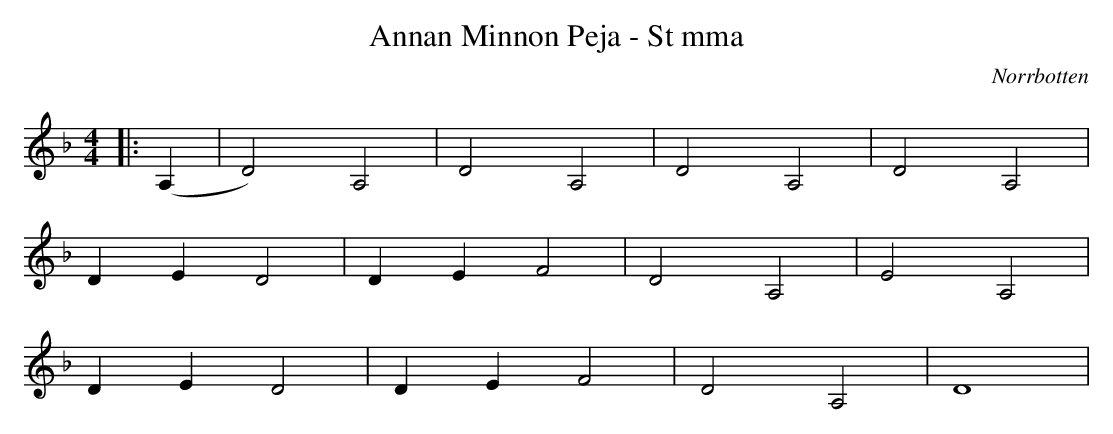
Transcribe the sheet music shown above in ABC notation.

X:1
T:Annan Minnon Peja - St mma
O:Norrbotten
M:4/4
L:1/4
K:Dm
|:(A, | D2) A,2 | D2 A,2 | D2 A,2 | D2 A,2 |
DE D2 |DE F2 | D2 A,2 | E2 A,2 |
DE D2 |DE F2 | D2 A,2 | D4 |
